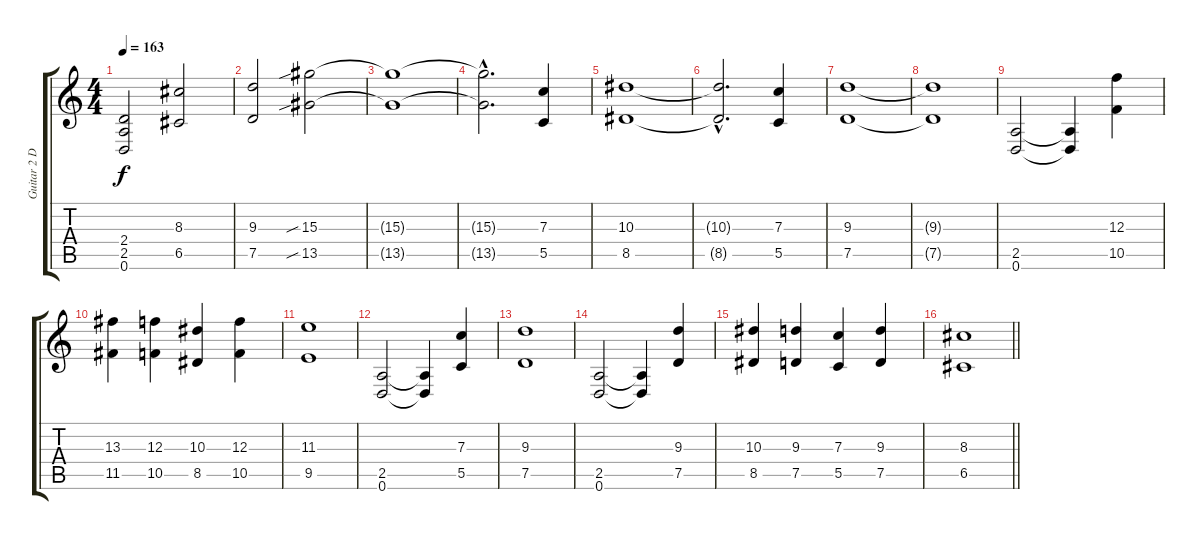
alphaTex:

\track ("Guitar 2 D-tuned" "Guitar 2 D") {instrument overdrivenguitar}
\staff {score tabs}
\tuning (D4 A3 F3 C3 G2 D2) {hide}
\ts (4 4)
\tempo 163
\clef g2
\ks c
(2.4 2.5 0.6).2{dy f} (8.3 6.5).2 |
(9.3 7.5).2 (15.3{sib} 13.5{sib}).2 |
(15.3{t} 13.5{t}).1 |
(15.3{hac t} 13.5{hac t}).2{d} (7.3 5.5).4 |
(10.3 8.5).1 |
(10.3{hac t} 8.5{hac t}).2{d} (7.3 5.5).4 |
(9.3 7.5).1 |
(9.3{t} 7.5{t}).1 |
(2.5 0.6).2 (2.5{t} 0.6{t}).4 (12.3 10.5).4 |
(13.3 11.5).4 (12.3 10.5).4 (10.3 8.5).4 (12.3 10.5).4 |
(11.3 9.5).1 |
(2.5 0.6).2 (2.5{t} 0.6{t}).4 (7.3 5.5).4 |
(9.3 7.5).1 |
(2.5 0.6).2 (2.5{t} 0.6{t}).4 (9.3 7.5).4 |
(10.3 8.5).4 (9.3 7.5).4 (7.3 5.5).4 (9.3 7.5).4 |
\barLineRight lightlight
(8.3 6.5).1
